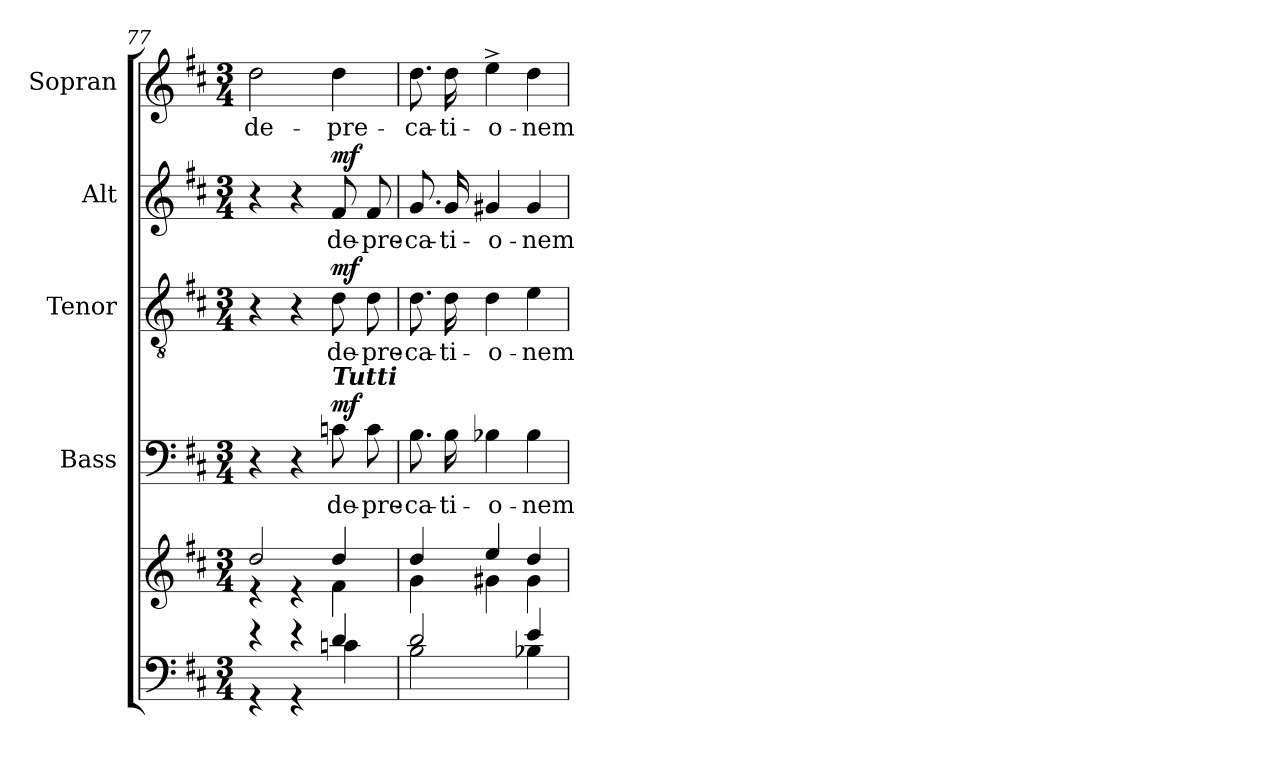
**kern	**kern	**kern	**text	**dynam	**kern	**text	**dynam	**kern	**text	**dynam	**kern	**text
*part5	*part5	*part4	*part4	*part4	*part3	*part3	*part3	*part2	*part2	*part2	*part1	*part1
*staff6	*staff5	*staff4	*staff4	*staff4	*staff3	*staff3	*staff3	*staff2	*staff2	*staff2	*staff1	*staff1
*	*	*I"Bass	*	*	*I"Tenor	*	*	*I"Alt	*	*	*I"Sopran	*
*	*	*I'B.	*	*	*I'T.	*	*	*I'A.	*	*	*I'S.	*
!!LO:PB:g=z
*clefF4	*clefG2	*clefF4	*	*	*clefGv2	*	*	*clefG2	*	*	*clefG2	*
*k[f#c#]	*k[f#c#]	*k[f#c#]	*	*	*k[f#c#]	*	*	*k[f#c#]	*	*	*k[f#c#]	*
*D:	*D:	*D:	*	*	*D:	*	*	*D:	*	*	*D:	*
*M3/4	*M3/4	*M3/4	*	*	*M3/4	*	*	*M3/4	*	*	*M3/4	*
=77	=77	=77	=77	=77	=77	=77	=77	=77	=77	=77	=77	=77
*^	*^	*	*	*	*	*	*	*	*	*	*	*
!	!	!	!	!	!	!	!	!	!	!	!	!	!	!LO:LY:b
4r	4r	2dd/	4re	4r	.	.	4r	.	.	4r	.	.	2dd\	de-
4r	4r	.	4re	4r	.	.	4r	.	.	4r	.	.	.	.
!	!	!	!	!LO:TX:a:Bi:t=Tutti	!	!	!	!	!	!	!	!	!	!
!	!	!	!	!	!LO:LY:b	!LO:DY:a	!	!LO:LY:b	!LO:DY:a	!	!LO:LY:b	!LO:DY:a	!	!LO:LY:b
4d/	4cn\	4dd/	4f#\	8cn\	de-	mf	8d\	de-	mf	8f#/	de-	mf	4dd\	-pre-
!	!	!	!	!	!LO:LY:b	!	!	!LO:LY:b	!	!	!LO:LY:b	!	!	!
.	.	.	.	8c\	-pre-	.	8d\	-pre-	.	8f#/	-pre-	.	.	.
=78	=78	=78	=78	=78	=78	=78	=78	=78	=78	=78	=78	=78	=78	=78
!	!	!	!	!	!LO:LY:b	!	!	!LO:LY:b	!	!	!LO:LY:b	!	!	!LO:LY:b
2d/	2B\	4dd/	4g\	8.B\	-ca-	.	8.d\	-ca-	.	8.g/	-ca-	.	8.dd\	-ca-
!	!	!	!	!	!LO:LY:b	!	!	!LO:LY:b	!	!	!LO:LY:b	!	!	!LO:LY:b
.	.	.	.	16B\	-ti-	.	16d\	-ti-	.	16g/	-ti-	.	16dd\	-ti-
!	!	!	!	!	!LO:LY:b	!	!	!LO:LY:b	!	!	!LO:LY:b	!	!	!LO:LY:b
.	.	4ee/	4g#X\	4B-X\	-o-	.	4d\	-o-	.	4g#X/	-o-	.	4ee^>\	-o-
!	!	!	!	!	!LO:LY:b	!	!	!LO:LY:b	!	!	!LO:LY:b	!	!	!LO:LY:b
4e/	4B-X\	4dd/	4g#\	4B-\	-nem	.	4e\	-nem	.	4g#/	-nem	.	4dd\	-nem
*v	*v	*	*	*	*	*	*	*	*	*	*	*	*	*
*	*v	*v	*	*	*	*	*	*	*	*	*	*	*
=	=	=	=	=	=	=	=	=	=	=	=	=
*-	*-	*-	*-	*-	*-	*-	*-	*-	*-	*-	*-	*-
